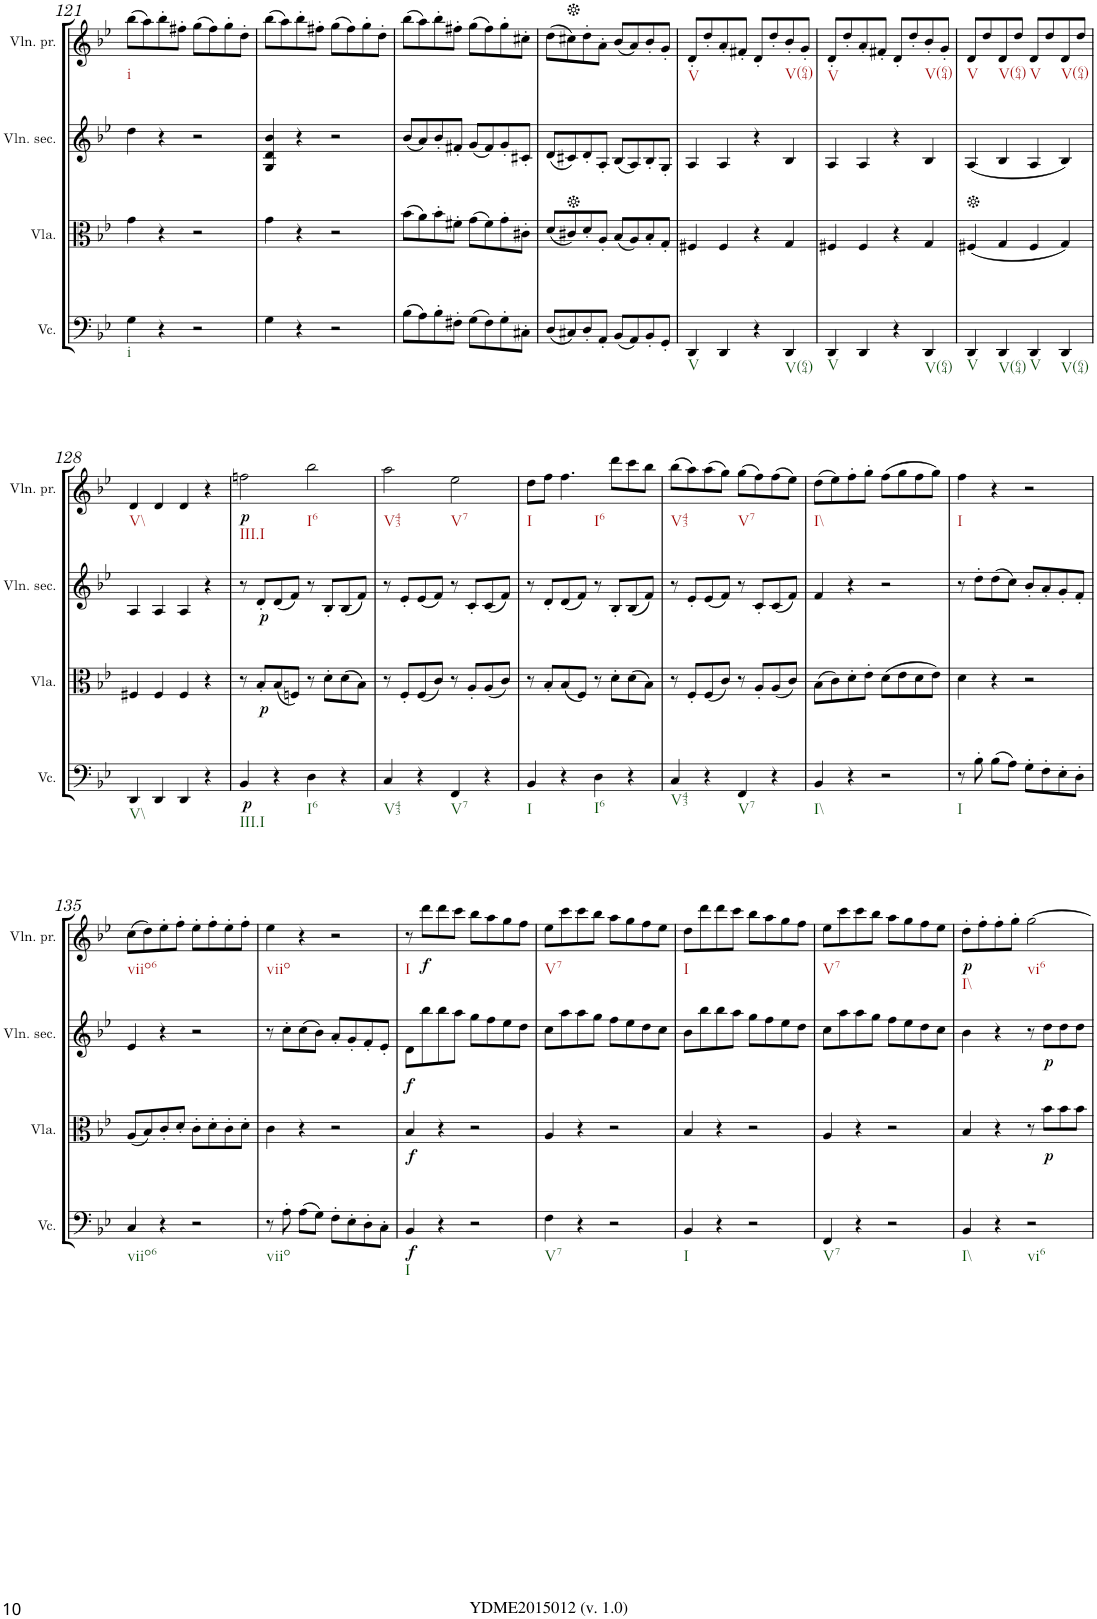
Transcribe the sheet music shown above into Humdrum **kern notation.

**kern	**dynam	**kern	**dynam	**kern	**dynam	**kern	**dynam
*part4	*part4	*part3	*part3	*part2	*part2	*part1	*part1
*staff4	*staff4	*staff3	*staff3	*staff2	*staff2	*staff1	*staff1
*I"Violoncelle	*	*I"Viola	*	*I"Violino secondo	*	*I"Violino primo	*
*I'Vc.	*	*I'Vla.	*	*I'Vln. sec.	*	*I'Vln. pr.	*
!!LO:PB:g=z
*clefF4	*	*clefC3	*	*clefG2	*	*clefG2	*
*k[b-e-]	*	*k[b-e-]	*	*k[b-e-]	*	*k[b-e-]	*
*B-:	*	*B-:	*	*B-:	*	*B-:	*
*M2/2	*	*M2/2	*	*M2/2	*	*M2/2	*
*met(c|)	*	*met(c|)	*	*met(c|)	*	*met(c|)	*
=121	=121	=121	=121	=121	=121	=121	=121
!	!	!	!	!	!	!LO:TX:b:t=i	!
!LO:TX:b:t=i	!	!	!	!	!	!	!
4G\	.	4g\	.	4dd\	.	(>8bb-\L	.
.	.	.	.	.	.	8aa\)	.
4r	.	4r	.	4r	.	8bb-'\	.
.	.	.	.	.	.	8ff#X'\J	.
2r	.	2r	.	2r	.	(>8gg\L	.
.	.	.	.	.	.	8ff#\)	.
.	.	.	.	.	.	8gg'\	.
.	.	.	.	.	.	8dd'\J	.
=122	=122	=122	=122	=122	=122	=122	=122
4G\	.	4g\	.	4G/ 4d/ 4b-/	.	(>8bb-\L	.
.	.	.	.	.	.	8aa\)	.
4r	.	4r	.	4r	.	8bb-'\	.
.	.	.	.	.	.	8ff#X'\J	.
2r	.	2r	.	2r	.	(>8gg\L	.
.	.	.	.	.	.	8ff#\)	.
.	.	.	.	.	.	8gg'\	.
.	.	.	.	.	.	8dd'\J	.
=123	=123	=123	=123	=123	=123	=123	=123
(>8B-\L	.	(>8b-\L	.	(<8b-/L	.	(>8bb-\L	.
8A\)	.	8a\)	.	8a/)	.	8aa\)	.
8B-'\	.	8b-'\	.	8b-'/	.	8bb-'\	.
8F#X'\J	.	8f#X'\J	.	8f#X'/J	.	8ff#X'\J	.
(>8G\L	.	(>8g\L	.	(<8g/L	.	(>8gg\L	.
8F#\)	.	8f#\)	.	8f#/)	.	8ff#\)	.
8G'\	.	8g'\	.	8g'/	.	8gg'\	.
8C#X'\J	.	8c#X'\J	.	8c#X'/J	.	8cc#X'\J	.
=124	=124	=124	=124	=124	=124	=124	=124
(<8D/L	.	(<8d/L	.	(<8d/L	.	(>8dd\L	.
8C#X/)	.	8c#X/)	.	8c#X/)	.	8cc#X\)	.
8D'/	.	8d'/	.	8d'/	.	8dd'\	.
8AA'/J	.	8A'/J	.	8A'/J	.	8a'\J	.
(<8BB-/L	.	(<8B-/L	.	(<8B-/L	.	(<8b-/L	.
8AA/)	.	8A/)	.	8A/)	.	8a/)	.
8BB-'/	.	8B-'/	.	8B-'/	.	8b-'/	.
8GG'/J	.	8G'/J	.	8G'/J	.	8g'/J	.
=125	=125	=125	=125	=125	=125	=125	=125
!	!	!	!	!	!	!LO:TX:b:t=V	!
!LO:TX:b:t=V	!	!	!	!	!	!	!
4DD/	.	4F#X/	.	4A/	.	8d'/L	.
.	.	.	.	.	.	8dd'/	.
4DD/	.	4F#/	.	4A/	.	8a'/	.
.	.	.	.	.	.	8f#X'/J	.
4r	.	4r	.	4r	.	8d'/L	.
.	.	.	.	.	.	8dd'/	.
!	!	!	!	!	!	!LO:TX:b:t=V(64)	!
!LO:TX:b:t=V(64)	!	!	!	!	!	!	!
4DD/	.	4G/	.	4B-/	.	8b-'/	.
.	.	.	.	.	.	8g'/J	.
=126	=126	=126	=126	=126	=126	=126	=126
!	!	!	!	!	!	!LO:TX:b:t=V	!
!LO:TX:b:t=V	!	!	!	!	!	!	!
4DD/	.	4F#X/	.	4A/	.	8d'/L	.
.	.	.	.	.	.	8dd'/	.
4DD/	.	4F#/	.	4A/	.	8a'/	.
.	.	.	.	.	.	8f#X'/J	.
4r	.	4r	.	4r	.	8d'/L	.
.	.	.	.	.	.	8dd'/	.
!	!	!	!	!	!	!LO:TX:b:t=V(64)	!
!LO:TX:b:t=V(64)	!	!	!	!	!	!	!
4DD/	.	4G/	.	4B-/	.	8b-'/	.
.	.	.	.	.	.	8g'/J	.
=127	=127	=127	=127	=127	=127	=127	=127
!	!	!	!	!	!	!LO:TX:b:t=V	!
!LO:TX:b:t=V	!	!	!	!	!	!	!
4DD/	.	(<4F#X/	.	(<4A/	.	8d/L	.
.	.	.	.	.	.	8dd/	.
!	!	!	!	!	!	!LO:TX:b:t=V(64)	!
!LO:TX:b:t=V(64)	!	!	!	!	!	!	!
4DD/	.	4G/	.	4B-/	.	8d/	.
.	.	.	.	.	.	8dd/J	.
!	!	!	!	!	!	!LO:TX:b:t=V	!
!LO:TX:b:t=V	!	!	!	!	!	!	!
4DD/	.	4F#/	.	4A/	.	8d/L	.
.	.	.	.	.	.	8dd/	.
!	!	!	!	!	!	!LO:TX:b:t=V(64)	!
!LO:TX:b:t=V(64)	!	!	!	!	!	!	!
4DD/	.	4G/)	.	4B-/)	.	8d/	.
.	.	.	.	.	.	8dd/J	.
!!LO:LB:g=z
=128	=128	=128	=128	=128	=128	=128	=128
!	!	!	!	!	!	!LO:TX:b:t=V\\	!
!LO:TX:b:t=V\\	!	!	!	!	!	!	!
4DD/	.	4F#X/	.	4A/	.	4d/	.
4DD/	.	4F#/	.	4A/	.	4d/	.
4DD/	.	4F#/	.	4A/	.	4d/	.
4r	.	4r	.	4r	.	4r	.
=129	=129	=129	=129	=129	=129	=129	=129
!	!	!	!	!	!	!LO:TX:b:t=III.I	!
!LO:TX:b:t=III.I	!	!	!	!	!	!	!
!	!LO:DY:b	!	!	!	!	!	!LO:DY:b
4BB-/	p	8r	.	8r	.	2ffn\	p
!	!	!	!LO:DY:b	!	!LO:DY:b	!	!
.	.	8B-'/L	p	8d'/L	p	.	.
4r	.	(<8B-/	.	(<8d/	.	.	.
.	.	8Fn/J)	.	8f/J)	.	.	.
!	!	!	!	!	!	!LO:TX:b:t=I6	!
!LO:TX:b:t=I6	!	!	!	!	!	!	!
4D\	.	8r	.	8r	.	2bb-\	.
.	.	8d'\L	.	8B-'/L	.	.	.
4r	.	(>8d\	.	(<8B-/	.	.	.
.	.	8B-\J)	.	8f/J)	.	.	.
=130	=130	=130	=130	=130	=130	=130	=130
!	!	!	!	!	!	!LO:TX:b:t=V43	!
!LO:TX:b:t=V43	!	!	!	!	!	!	!
4C/	.	8r	.	8r	.	2aa\	.
.	.	8F'/L	.	8e-'/L	.	.	.
4r	.	(<8F/	.	(<8e-/	.	.	.
.	.	8c/J)	.	8f/J)	.	.	.
!	!	!	!	!	!	!LO:TX:b:t=V7	!
!LO:TX:b:t=V7	!	!	!	!	!	!	!
4FF/	.	8r	.	8r	.	2ee-\	.
.	.	8A'/L	.	8c'/L	.	.	.
4r	.	(<8A/	.	(<8c/	.	.	.
.	.	8c/J)	.	8f/J)	.	.	.
=131	=131	=131	=131	=131	=131	=131	=131
!	!	!	!	!	!	!LO:TX:b:t=I	!
!LO:TX:b:t=I	!	!	!	!	!	!	!
4BB-/	.	8r	.	8r	.	8dd\L	.
.	.	8B-'/L	.	8d'/L	.	8ff\J	.
!	!	!	!	!	!	!LO:TX:b:t=I6	!
4r	.	(<8B-/	.	(<8d/	.	4.ff\	.
.	.	8F/J)	.	8f/J)	.	.	.
!LO:TX:b:t=I6	!	!	!	!	!	!	!
4D\	.	8r	.	8r	.	.	.
.	.	8d'\L	.	8B-'/L	.	8ddd\L	.
4r	.	(>8d\	.	(<8B-/	.	8ccc\	.
.	.	8B-\J)	.	8f/J)	.	8bb-\J	.
=132	=132	=132	=132	=132	=132	=132	=132
!	!	!	!	!	!	!LO:TX:b:t=V43	!
!LO:TX:b:t=V43	!	!	!	!	!	!	!
4C/	.	8r	.	8r	.	(>8bb-\L	.
.	.	8F'/L	.	8e-'/L	.	8aa\)	.
4r	.	(<8F/	.	(<8e-/	.	(>8aa\	.
.	.	8c/J)	.	8f/J)	.	8gg\J)	.
!	!	!	!	!	!	!LO:TX:b:t=V7	!
!LO:TX:b:t=V7	!	!	!	!	!	!	!
4FF/	.	8r	.	8r	.	(>8gg\L	.
.	.	8A'/L	.	8c'/L	.	8ff\)	.
4r	.	(<8A/	.	(<8c/	.	(>8ff\	.
.	.	8c/J)	.	8f/J)	.	8ee-\J)	.
=133	=133	=133	=133	=133	=133	=133	=133
!	!	!	!	!	!	!LO:TX:b:t=I\\	!
!LO:TX:b:t=I\\	!	!	!	!	!	!	!
4BB-/	.	(>8B-\L	.	4f/	.	(>8dd\L	.
.	.	8c\)	.	.	.	8ee-\)	.
4r	.	8d'\	.	4r	.	8ff'\	.
.	.	8e-'\J	.	.	.	8gg'\J	.
2r	.	(>8d\L	.	2r	.	(>8ff\L	.
.	.	8e-\	.	.	.	8gg\	.
.	.	8d\	.	.	.	8ff\	.
.	.	8e-\J)	.	.	.	8gg\J)	.
=134	=134	=134	=134	=134	=134	=134	=134
!	!	!	!	!	!	!LO:TX:b:t=I	!
!LO:TX:b:t=I	!	!	!	!	!	!	!
8r	.	4d\	.	8r	.	4ff\	.
8B-'\	.	.	.	8dd'\L	.	.	.
(>8B-\L	.	4r	.	(>8dd\	.	4r	.
8A\J)	.	.	.	8cc\J)	.	.	.
8G'\L	.	2r	.	8b-'/L	.	2r	.
8F'\	.	.	.	8a'/	.	.	.
8E-'\	.	.	.	8g'/	.	.	.
8D'\J	.	.	.	8f'/J	.	.	.
!!LO:LB:g=z
=135	=135	=135	=135	=135	=135	=135	=135
!	!	!	!	!	!	!LO:TX:b:t=viio6	!
!LO:TX:b:t=viio6	!	!	!	!	!	!	!
4C/	.	(<8A/L	.	4e-/	.	(>8cc\L	.
.	.	8B-/)	.	.	.	8dd\)	.
4r	.	8c'/	.	4r	.	8ee-'\	.
.	.	8d'/J	.	.	.	8ff'\J	.
2r	.	8c'\L	.	2r	.	8ee-'\L	.
.	.	8d'\	.	.	.	8ff'\	.
.	.	8c'\	.	.	.	8ee-'\	.
.	.	8d'\J	.	.	.	8ff'\J	.
=136	=136	=136	=136	=136	=136	=136	=136
!	!	!	!	!	!	!LO:TX:b:t=viio	!
!LO:TX:b:t=viio	!	!	!	!	!	!	!
8r	.	4c\	.	8r	.	4ee-\	.
8A'\	.	.	.	8cc'\L	.	.	.
(>8A\L	.	4r	.	(>8cc\	.	4r	.
8G\J)	.	.	.	8b-\J)	.	.	.
8F'\L	.	2r	.	8a'/L	.	2r	.
8E-'\	.	.	.	8g'/	.	.	.
8D'\	.	.	.	8f'/	.	.	.
8C'\J	.	.	.	8e-'/J	.	.	.
=137	=137	=137	=137	=137	=137	=137	=137
!	!	!	!	!	!	!LO:TX:b:t=I	!
!LO:TX:b:t=I	!	!	!	!	!	!	!
!	!LO:DY:b	!	!LO:DY:b	!	!LO:DY:b	!	!
4BB-/	f	4B-/	f	8d\L	f	8r	.
!	!	!	!	!	!	!	!LO:DY:b
.	.	.	.	8bb-\	.	8ddd\L	f
4r	.	4r	.	8bb-\	.	8ddd\	.
.	.	.	.	8aa\J	.	8ccc\J	.
2r	.	2r	.	8gg\L	.	8bb-\L	.
.	.	.	.	8ff\	.	8aa\	.
.	.	.	.	8ee-\	.	8gg\	.
.	.	.	.	8dd\J	.	8ff\J	.
=138	=138	=138	=138	=138	=138	=138	=138
!	!	!	!	!	!	!LO:TX:b:t=V7	!
!LO:TX:b:t=V7	!	!	!	!	!	!	!
4F\	.	4A/	.	8cc\L	.	8ee-\L	.
.	.	.	.	8aa\	.	8ccc\	.
4r	.	4r	.	8aa\	.	8ccc\	.
.	.	.	.	8gg\J	.	8bb-\J	.
2r	.	2r	.	8ff\L	.	8aa\L	.
.	.	.	.	8ee-\	.	8gg\	.
.	.	.	.	8dd\	.	8ff\	.
.	.	.	.	8cc\J	.	8ee-\J	.
=139	=139	=139	=139	=139	=139	=139	=139
!	!	!	!	!	!	!LO:TX:b:t=I	!
!LO:TX:b:t=I	!	!	!	!	!	!	!
4BB-/	.	4B-/	.	8b-\L	.	8dd\L	.
.	.	.	.	8bb-\	.	8ddd\	.
4r	.	4r	.	8bb-\	.	8ddd\	.
.	.	.	.	8aa\J	.	8ccc\J	.
2r	.	2r	.	8gg\L	.	8bb-\L	.
.	.	.	.	8ff\	.	8aa\	.
.	.	.	.	8ee-\	.	8gg\	.
.	.	.	.	8dd\J	.	8ff\J	.
=140	=140	=140	=140	=140	=140	=140	=140
!	!	!	!	!	!	!LO:TX:b:t=V7	!
!LO:TX:b:t=V7	!	!	!	!	!	!	!
4FF/	.	4A/	.	8cc\L	.	8ee-\L	.
.	.	.	.	8aa\	.	8ccc\	.
4r	.	4r	.	8aa\	.	8ccc\	.
.	.	.	.	8gg\J	.	8bb-\J	.
2r	.	2r	.	8ff\L	.	8aa\L	.
.	.	.	.	8ee-\	.	8gg\	.
.	.	.	.	8dd\	.	8ff\	.
.	.	.	.	8cc\J	.	8ee-\J	.
=141	=141	=141	=141	=141	=141	=141	=141
!	!	!	!	!	!	!LO:TX:b:t=I\\	!
!LO:TX:b:t=I\\	!	!	!	!	!	!	!
!	!	!	!	!	!	!	!LO:DY:b
4BB-/	.	4B-/	.	4b-\	.	8dd'\L	p
.	.	.	.	.	.	8ff'\	.
4r	.	4r	.	4r	.	8ff'\	.
.	.	.	.	.	.	8gg'\J	.
!	!	!	!	!	!	!LO:TX:b:t=vi6	!
!LO:TX:b:t=vi6	!	!	!	!	!	!	!
2r	.	8r	.	8r	.	[2gg\	.
!	!	!	!LO:DY:b	!	!LO:DY:b	!	!
.	.	8b-\L	p	8dd\L	p	.	.
.	.	8b-\	.	8dd\	.	.	.
.	.	8b-\J	.	8dd\J	.	.	.
=	=	=	=	=	=	=	=
*-	*-	*-	*-	*-	*-	*-	*-
